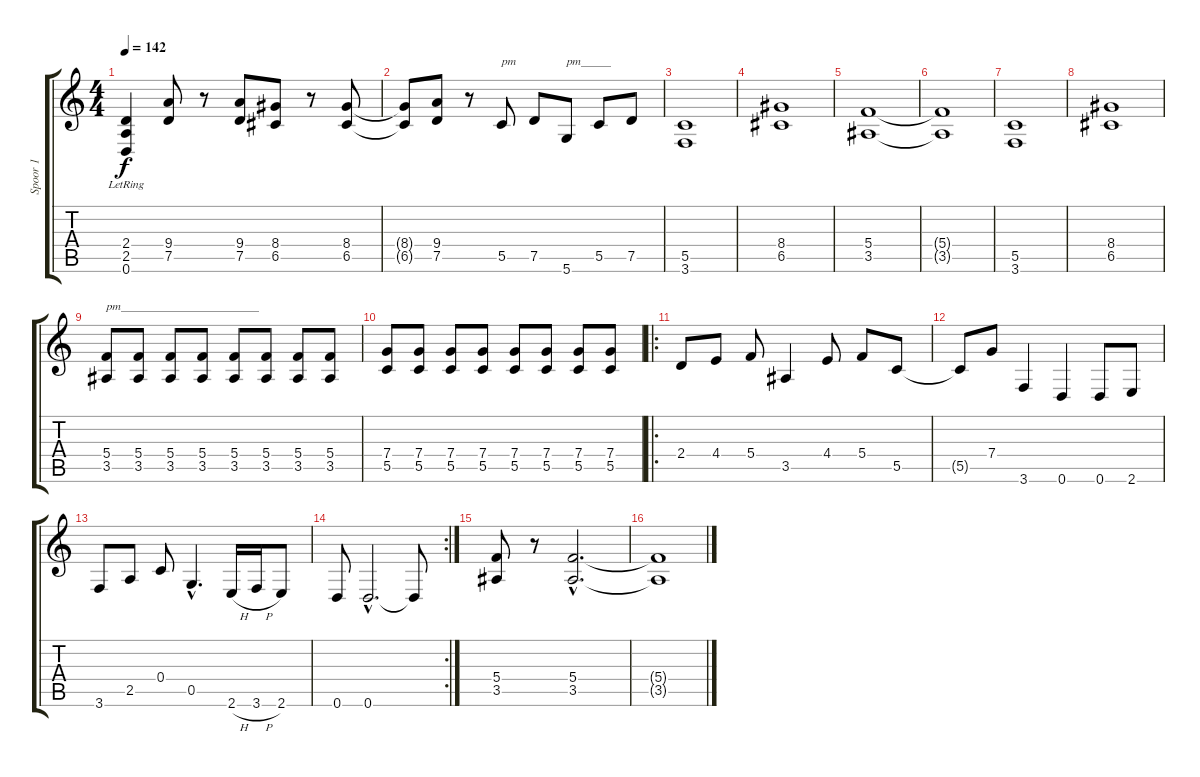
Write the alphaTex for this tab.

\track ("Spoor 1" "Spoor 1") {instrument distortionguitar}
\staff {score tabs}
\tuning (D4 A3 F3 C3 G2 D2) {hide}
\ts (4 4)
\tempo 142
\clef g2
\ks c
(2.4 2.5 0.6{lr}).4{dy f} (9.4 7.5).8 r.8 (9.4 7.5).8 (8.4 6.5).8 r.8 (8.4 6.5).8 |
(8.4{t} 6.5{t}).8 (9.4 7.5).8 r.8 5.5.8{txt "pm"} 7.5.8 5.6.8{txt "pm_____"} 5.5.8 7.5.8 |
(5.5 3.6).1 |
(8.4 6.5).1 |
(5.4 3.5).1 |
(5.4{t} 3.5{t}).1 |
(5.5 3.6).1 |
(8.4 6.5).1 |
(5.4 3.5).8{txt "pm_______________________"} (5.4 3.5).8 (5.4 3.5).8 (5.4 3.5).8 (5.4 3.5).8 (5.4 3.5).8 (5.4 3.5).8 (5.4 3.5).8 |
(7.4 5.5).8 (7.4 5.5).8 (7.4 5.5).8 (7.4 5.5).8 (7.4 5.5).8 (7.4 5.5).8 (7.4 5.5).8 (7.4 5.5).8 |
\ro
2.4.8 4.4.8 5.4.8 3.5.4 4.4.8 5.4.8 5.5.8 |
5.5{t}.8 7.4.8 3.6.4 0.6.4 0.6.8 2.6.8 |
3.6.8 2.5.8 0.4.8 0.5{hac}.4{d} 2.6{h}.16 3.6{h}.16 2.6.8 |
\rc 2
0.6.8 0.6{hac}.2{d} 0.6{t}.8 |
(5.4 3.5).8 r.8 (5.4{hac} 3.5{hac}).2{d} |
(5.4{t} 3.5{t}).1
